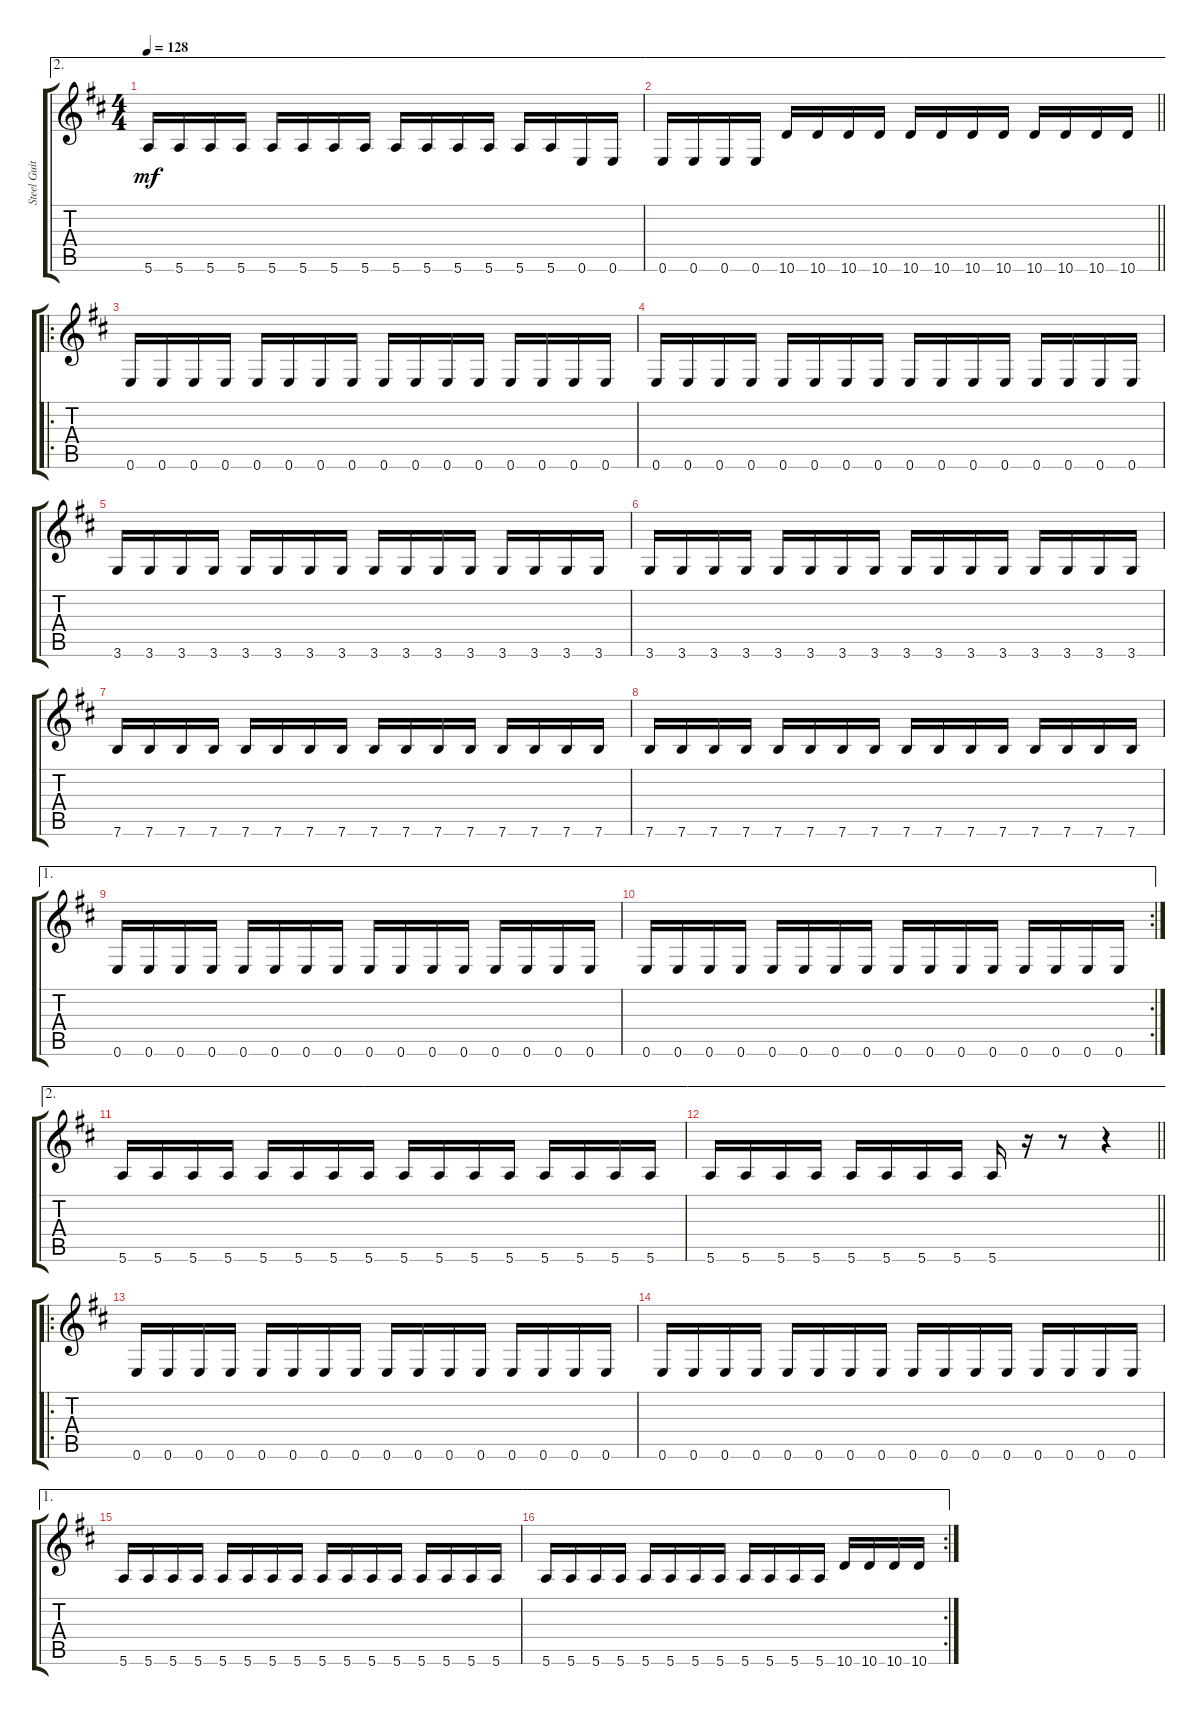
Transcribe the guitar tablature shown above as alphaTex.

\track ("Steel Guitar" "Steel Guit") {instrument acousticguitarsteel}
\staff {score tabs}
\tuning (E4 B3 G3 D3 A2 E2) {hide}
\ae 2
\ts (4 4)
\tempo 128
\clef g2
\ks d
5.6.16{dy mf} 5.6.16 5.6.16 5.6.16 5.6.16 5.6.16 5.6.16 5.6.16 5.6.16 5.6.16 5.6.16 5.6.16 5.6.16 5.6.16 0.6.16 0.6.16 |
\ae 2
\barLineRight lightlight
0.6.16 0.6.16 0.6.16 0.6.16 10.6.16 10.6.16 10.6.16 10.6.16 10.6.16 10.6.16 10.6.16 10.6.16 10.6.16 10.6.16 10.6.16 10.6.16 |
\ro
0.6.16 0.6.16 0.6.16 0.6.16 0.6.16 0.6.16 0.6.16 0.6.16 0.6.16 0.6.16 0.6.16 0.6.16 0.6.16 0.6.16 0.6.16 0.6.16 |
0.6.16 0.6.16 0.6.16 0.6.16 0.6.16 0.6.16 0.6.16 0.6.16 0.6.16 0.6.16 0.6.16 0.6.16 0.6.16 0.6.16 0.6.16 0.6.16 |
3.6.16 3.6.16 3.6.16 3.6.16 3.6.16 3.6.16 3.6.16 3.6.16 3.6.16 3.6.16 3.6.16 3.6.16 3.6.16 3.6.16 3.6.16 3.6.16 |
3.6.16 3.6.16 3.6.16 3.6.16 3.6.16 3.6.16 3.6.16 3.6.16 3.6.16 3.6.16 3.6.16 3.6.16 3.6.16 3.6.16 3.6.16 3.6.16 |
7.6.16 7.6.16 7.6.16 7.6.16 7.6.16 7.6.16 7.6.16 7.6.16 7.6.16 7.6.16 7.6.16 7.6.16 7.6.16 7.6.16 7.6.16 7.6.16 |
7.6.16 7.6.16 7.6.16 7.6.16 7.6.16 7.6.16 7.6.16 7.6.16 7.6.16 7.6.16 7.6.16 7.6.16 7.6.16 7.6.16 7.6.16 7.6.16 |
\ae 1
0.6.16 0.6.16 0.6.16 0.6.16 0.6.16 0.6.16 0.6.16 0.6.16 0.6.16 0.6.16 0.6.16 0.6.16 0.6.16 0.6.16 0.6.16 0.6.16 |
\ae 1
\rc 2
0.6.16 0.6.16 0.6.16 0.6.16 0.6.16 0.6.16 0.6.16 0.6.16 0.6.16 0.6.16 0.6.16 0.6.16 0.6.16 0.6.16 0.6.16 0.6.16 |
\ae 2
5.6.16 5.6.16 5.6.16 5.6.16 5.6.16 5.6.16 5.6.16 5.6.16 5.6.16 5.6.16 5.6.16 5.6.16 5.6.16 5.6.16 5.6.16 5.6.16 |
\ae 2
\barLineRight lightlight
5.6.16 5.6.16 5.6.16 5.6.16 5.6.16 5.6.16 5.6.16 5.6.16 5.6.16 r.16 r.8 r.4 |
\ro
0.6.16 0.6.16 0.6.16 0.6.16 0.6.16 0.6.16 0.6.16 0.6.16 0.6.16 0.6.16 0.6.16 0.6.16 0.6.16 0.6.16 0.6.16 0.6.16 |
0.6.16 0.6.16 0.6.16 0.6.16 0.6.16 0.6.16 0.6.16 0.6.16 0.6.16 0.6.16 0.6.16 0.6.16 0.6.16 0.6.16 0.6.16 0.6.16 |
\ae 1
5.6.16 5.6.16 5.6.16 5.6.16 5.6.16 5.6.16 5.6.16 5.6.16 5.6.16 5.6.16 5.6.16 5.6.16 5.6.16 5.6.16 5.6.16 5.6.16 |
\ae 1
\rc 2
5.6.16 5.6.16 5.6.16 5.6.16 5.6.16 5.6.16 5.6.16 5.6.16 5.6.16 5.6.16 5.6.16 5.6.16 10.6.16 10.6.16 10.6.16 10.6.16
